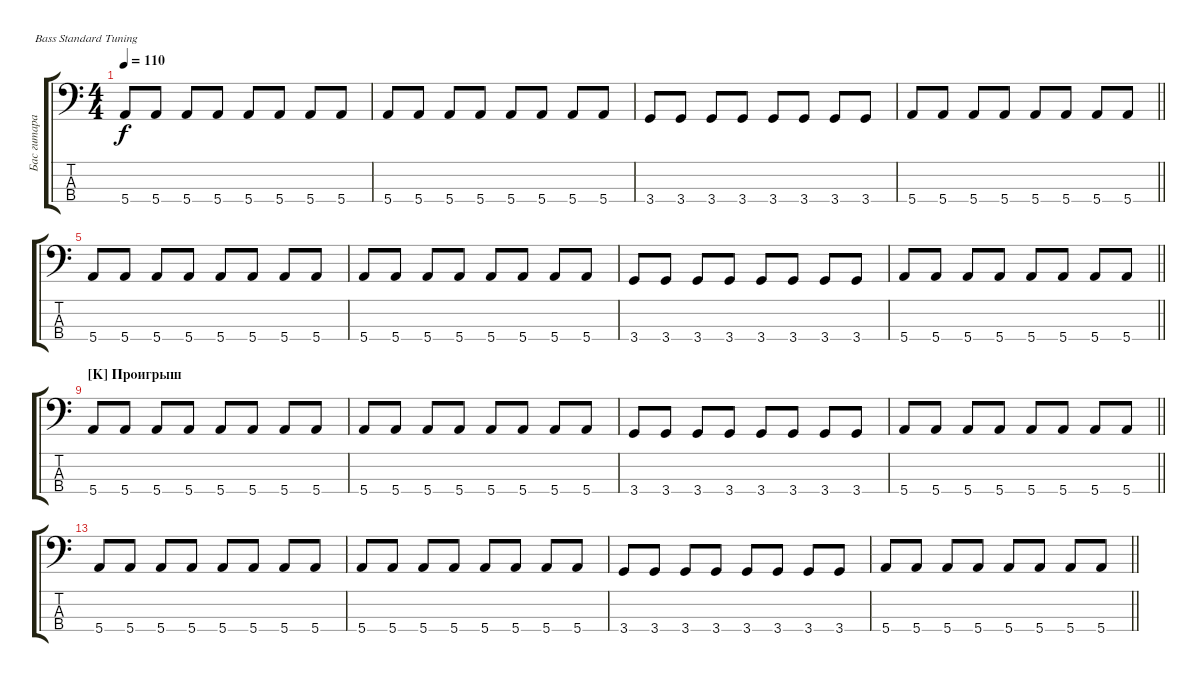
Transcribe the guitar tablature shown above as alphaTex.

\bracketExtendMode groupsimilarinstruments
\multiTrackTrackNamePolicy hidden
\firstSystemTrackNameMode fullname
\otherSystemsTrackNameMode fullname
\otherSystemsTrackNameOrientation horizontal
\defaultBarNumberDisplay FirstOfSystem
\track ("Бас гитара" "E-Bass") {multiBarRest instrument electricbasspick}
\staff {score tabs}
\tuning (G2 D2 A1 E1)
\ts (4 4)
\tempo 110
\clef f4
\ks c
5.4.8{dy f} 5.4.8 5.4.8 5.4.8 5.4.8 5.4.8 5.4.8 5.4.8 |
5.4.8 5.4.8 5.4.8 5.4.8 5.4.8 5.4.8 5.4.8 5.4.8 |
3.4.8 3.4.8 3.4.8 3.4.8 3.4.8 3.4.8 3.4.8 3.4.8 |
\barLineRight lightlight
5.4.8 5.4.8 5.4.8 5.4.8 5.4.8 5.4.8 5.4.8 5.4.8 |
5.4.8 5.4.8 5.4.8 5.4.8 5.4.8 5.4.8 5.4.8 5.4.8 |
5.4.8 5.4.8 5.4.8 5.4.8 5.4.8 5.4.8 5.4.8 5.4.8 |
3.4.8 3.4.8 3.4.8 3.4.8 3.4.8 3.4.8 3.4.8 3.4.8 |
\barLineRight lightlight
5.4.8 5.4.8 5.4.8 5.4.8 5.4.8 5.4.8 5.4.8 5.4.8 |
\section ("K" "Проигрыш")
5.4.8 5.4.8 5.4.8 5.4.8 5.4.8 5.4.8 5.4.8 5.4.8 |
5.4.8 5.4.8 5.4.8 5.4.8 5.4.8 5.4.8 5.4.8 5.4.8 |
3.4.8 3.4.8 3.4.8 3.4.8 3.4.8 3.4.8 3.4.8 3.4.8 |
\barLineRight lightlight
5.4.8 5.4.8 5.4.8 5.4.8 5.4.8 5.4.8 5.4.8 5.4.8 |
5.4.8 5.4.8 5.4.8 5.4.8 5.4.8 5.4.8 5.4.8 5.4.8 |
5.4.8 5.4.8 5.4.8 5.4.8 5.4.8 5.4.8 5.4.8 5.4.8 |
3.4.8 3.4.8 3.4.8 3.4.8 3.4.8 3.4.8 3.4.8 3.4.8 |
\barLineRight lightlight
5.4.8 5.4.8 5.4.8 5.4.8 5.4.8 5.4.8 5.4.8 5.4.8
